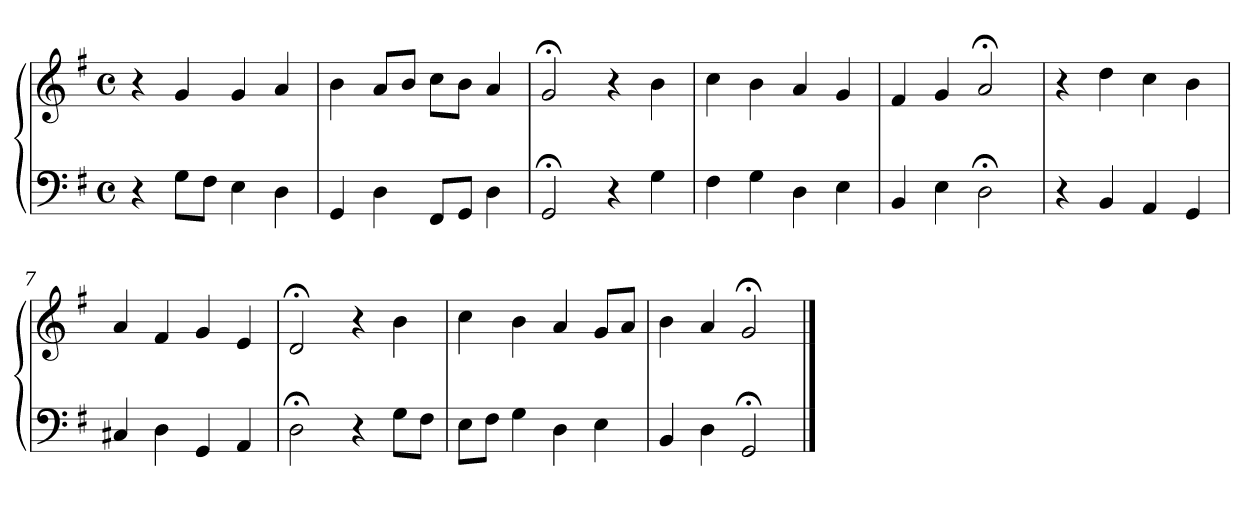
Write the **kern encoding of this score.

**kern	**kern
*part1	*part1
*staff2	*staff1
*clefF4	*clefG2
*k[f#]	*k[f#]
*M4/4	*M4/4
*met(c)	*met(c)
=1	=1
4r	4r
8GL	4g
8F#J	.
4E	4g
4D	4a
=2	=2
4GG	4b
4D	8aL
.	8bJ
8FF#L	8ccL
8GGJ	8bJ
4D	4a
=3	=3
2GG;<	2g;<
4r	4r
4G	4b
=4	=4
4F#	4cc
4G	4b
4D	4a
4E	4g
=5	=5
4BB	4f#
4E	4g
2D;<	2a;<
=6	=6
4r	4r
4BB	4dd
4AA	4cc
4GG	4b
=7	=7
4C#X	4a
4D	4f#
4GG	4g
4AA	4e
!!LO:LB:g=z
=8	=8
2D;<	2d;<
4r	4r
8GL	4b
8F#J	.
=9	=9
8EL	4cc
8F#J	.
4G	4b
4D	4a
4E	8gL
.	8aJ
=10	=10
4BB	4b
4D	4a
2GG;<	2g;<
==	==
*-	*-
